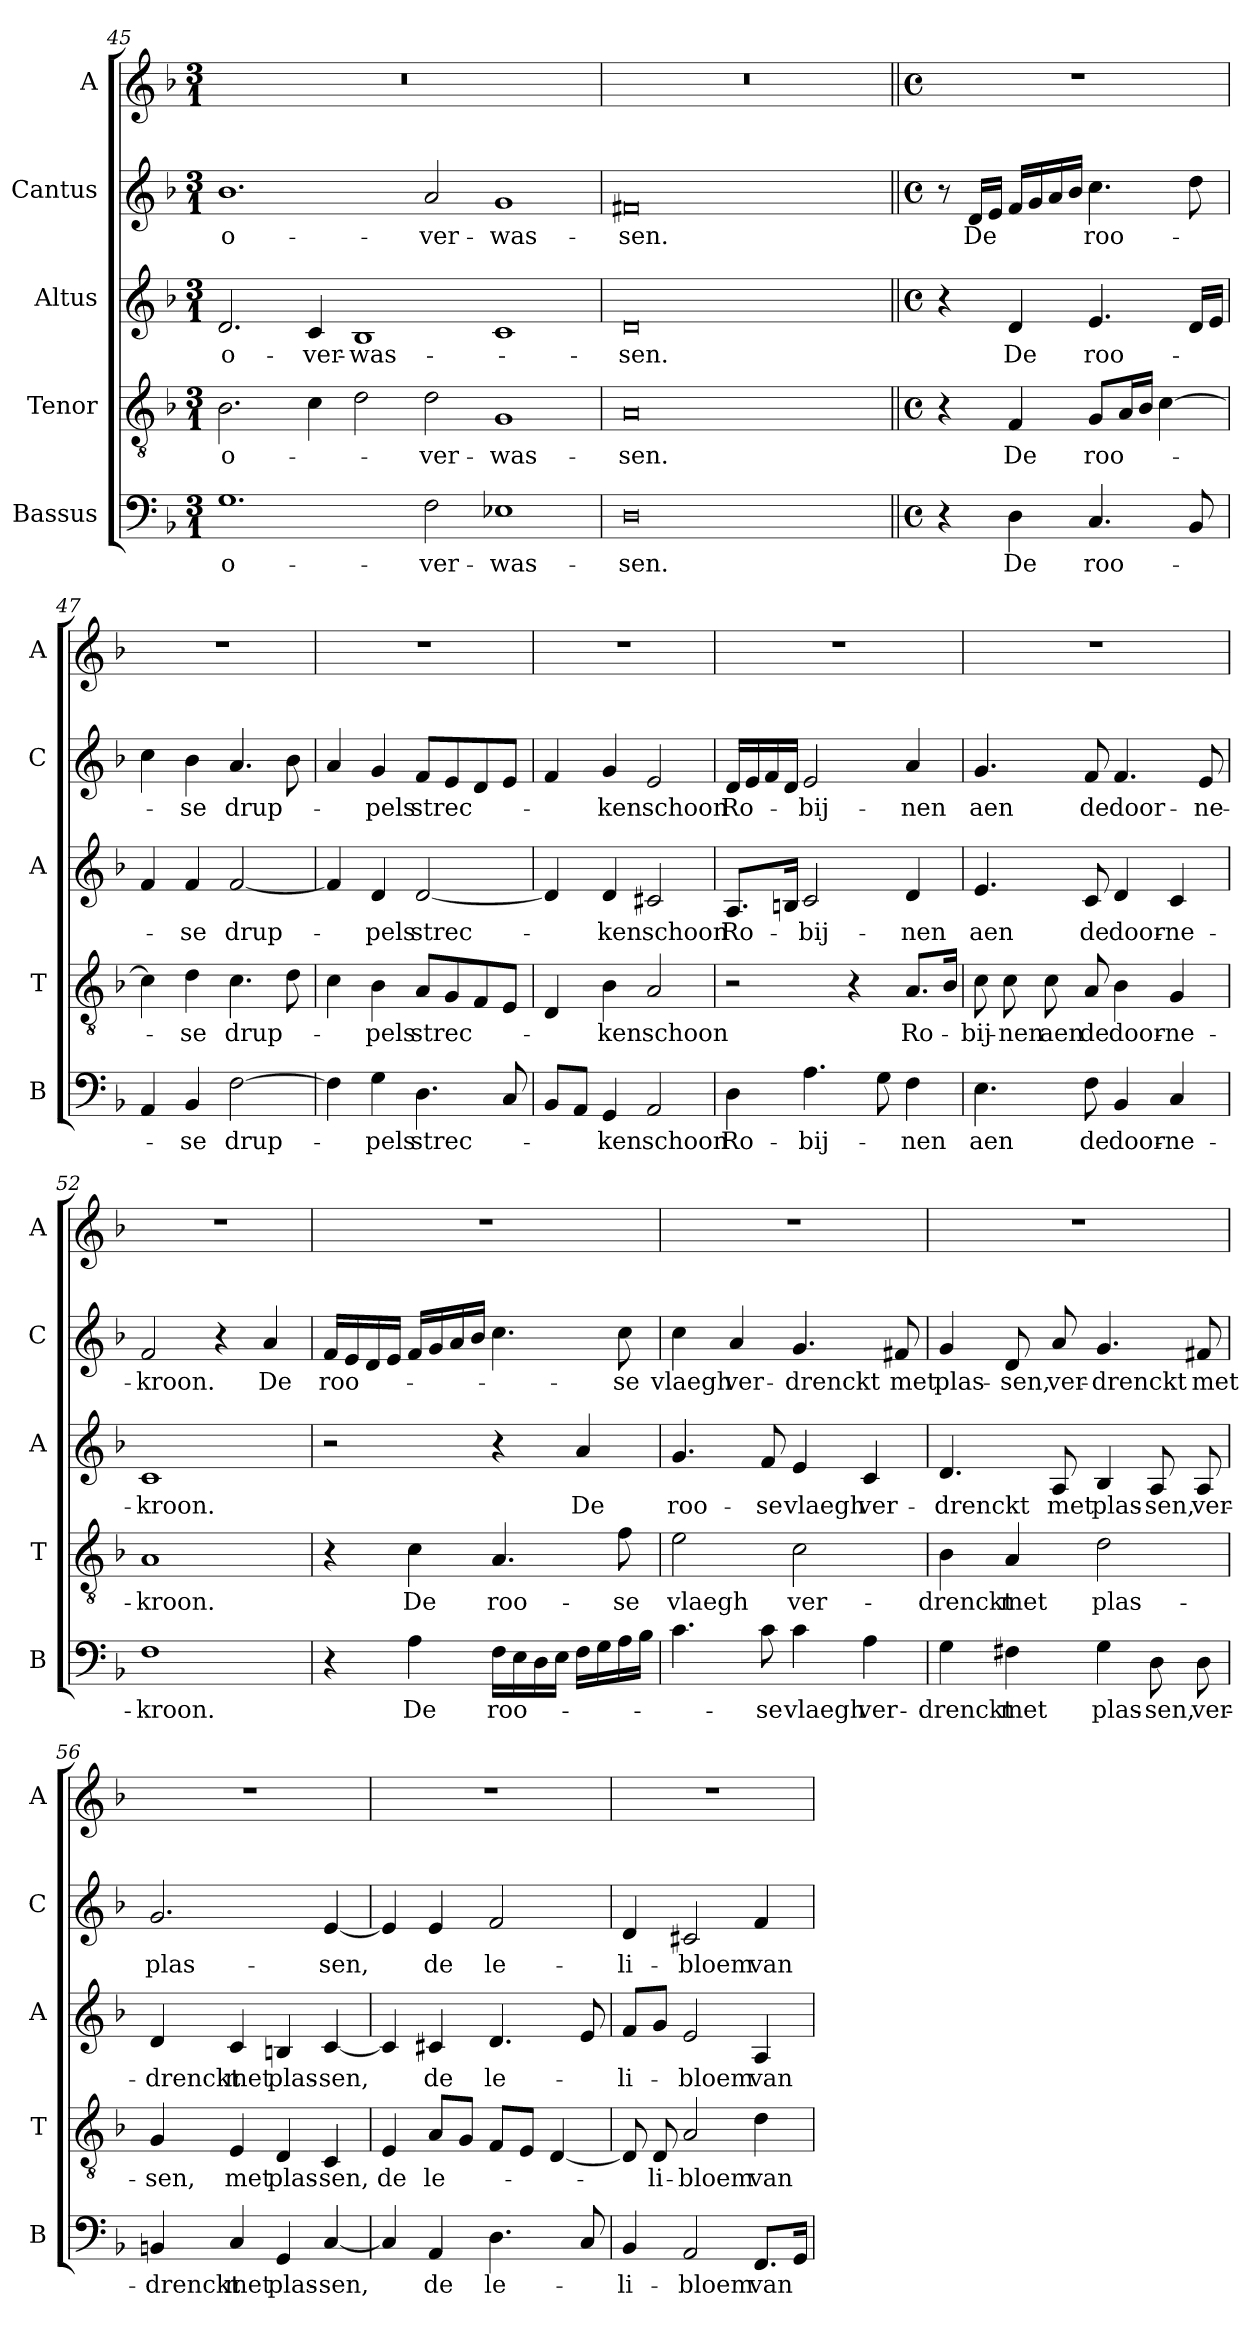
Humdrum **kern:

**kern	**text	**kern	**text	**kern	**text	**kern	**text	**kern
*part5	*part5	*part4	*part4	*part3	*part3	*part2	*part2	*part1
*staff5	*staff5	*staff4	*staff4	*staff3	*staff3	*staff2	*staff2	*staff1
*I"Bassus	*	*I"Tenor	*	*I"Altus	*	*I"Cantus	*	*I"A
*I'B	*	*I'T	*	*I'A	*	*I'C	*	*I'A
*clefF4	*	*clefGv2	*	*clefG2	*	*clefG2	*	*clefG2
*k[b-]	*	*k[b-]	*	*k[b-]	*	*k[b-]	*	*k[b-]
*F:	*	*F:	*	*F:	*	*F:	*	*F:
*M3/1	*	*M3/1	*	*M3/1	*	*M3/1	*	*M3/1
=45	=45	=45	=45	=45	=45	=45	=45	=45
!	!LO:LY:b	!	!LO:LY:b	!	!LO:LY:b	!	!LO:LY:b	!
1.G	o-	2.B-\	o-	2.d/	o-	1.b-	o-	0.r
!	!	!	!	!	!LO:LY:b	!	!	!
.	.	4c\	.	4c/	-ver-	.	.	.
!	!	!	!	!	!LO:LY:b	!	!	!
.	.	2d\	.	1B-	-was-	.	.	.
!	!LO:LY:b	!	!LO:LY:b	!	!	!	!LO:LY:b	!
2F\	-ver-	2d\	-ver-	.	.	2a/	-ver-	.
!	!LO:LY:b	!	!LO:LY:b	!	!	!	!LO:LY:b	!
1E-X	-was-	1G	-was-	1c	.	1g	-was-	.
=46	=46	=46	=46	=46	=46	=46	=46	=46
!	!LO:LY:b	!	!LO:LY:b	!	!LO:LY:b	!	!LO:LY:b	!
0D	-sen.	0A	-sen.	0d	-sen.	0f#X	-sen.	0.r
1ryy	.	1ryy	.	1ryy	.	1ryy	.	.
!!LO:PB:g=z
=46X2||	=46X2||	=46X2||	=46X2||	=46X2||	=46X2||	=46X2||	=46X2||	=46X2||
*M4/4	*	*M4/4	*	*M4/4	*	*M4/4	*	*M4/4
*met(c)	*	*met(c)	*	*met(c)	*	*met(c)	*	*met(c)
4r	.	4r	.	4r	.	8r	.	1r
!	!	!	!	!	!	!	!LO:LY:b	!
.	.	.	.	.	.	16d/LL	De	.
.	.	.	.	.	.	16e/JJ	.	.
!	!LO:LY:b	!	!LO:LY:b	!	!LO:LY:b	!	!	!
4D\	De	4F/	De	4d/	De	16f/LL	.	.
.	.	.	.	.	.	16g/	.	.
.	.	.	.	.	.	16a/	.	.
.	.	.	.	.	.	16b-/JJ	.	.
!	!LO:LY:b	!	!LO:LY:b	!	!LO:LY:b	!	!LO:LY:b	!
4.C/	roo-	8G/L	roo-	4.e/	roo-	4.cc\	roo-	.
.	.	16A/L	.	.	.	.	.	.
.	.	16B-/JJ	.	.	.	.	.	.
.	.	[4c\	.	.	.	.	.	.
8BB-/	.	.	.	16d/LL	.	8dd\	.	.
.	.	.	.	16e/JJ	.	.	.	.
=47	=47	=47	=47	=47	=47	=47	=47	=47
4AA/	.	4c\]	.	4f/	.	4cc\	.	1r
!	!LO:LY:b	!	!LO:LY:b	!	!LO:LY:b	!	!LO:LY:b	!
4BB-/	-se	4d\	-se	4f/	-se	4b-\	-se	.
!	!LO:LY:b	!	!LO:LY:b	!	!LO:LY:b	!	!LO:LY:b	!
[2F\	drup-	4.c\	drup-	[2f/	drup-	4.a/	drup-	.
.	.	8d\	.	.	.	8b-\	.	.
=48	=48	=48	=48	=48	=48	=48	=48	=48
4F\]	.	4c\	.	4f/]	.	4a/	.	1r
!	!LO:LY:b	!	!LO:LY:b	!	!LO:LY:b	!	!LO:LY:b	!
4G\	-pels	4B-\	-pels	4d/	-pels	4g/	-pels	.
!	!LO:LY:b	!	!LO:LY:b	!	!LO:LY:b	!	!LO:LY:b	!
4.D\	strec-	8A/L	strec-	[2d/	strec-	8f/L	strec-	.
.	.	8G/	.	.	.	8e/	.	.
.	.	8F/	.	.	.	8d/	.	.
8C/	.	8E/J	.	.	.	8e/J	.	.
=49	=49	=49	=49	=49	=49	=49	=49	=49
8BB-/L	.	4D/	.	4d/]	.	4f/	.	1r
8AA/J	.	.	.	.	.	.	.	.
!	!LO:LY:b	!	!LO:LY:b	!	!LO:LY:b	!	!LO:LY:b	!
4GG/	-ken	4B-\	-ken	4d/	-ken	4g/	-ken	.
!	!LO:LY:b	!	!LO:LY:b	!	!LO:LY:b	!	!LO:LY:b	!
2AA/	schoon	2A/	schoon	2c#X/	schoon	2e/	schoon	.
=50	=50	=50	=50	=50	=50	=50	=50	=50
!	!LO:LY:b	!	!	!	!LO:LY:b	!	!LO:LY:b	!
4D\	Ro-	2r	.	8.A/L	Ro-	16d/LL	Ro-	1r
.	.	.	.	.	.	16e/	.	.
.	.	.	.	.	.	16f/	.	.
.	.	.	.	16Bn/Jk	.	16d/JJ	.	.
!	!LO:LY:b	!	!	!	!LO:LY:b	!	!LO:LY:b	!
4.A\	-bij-	.	.	2c/	-bij-	2e/	-bij-	.
.	.	4r	.	.	.	.	.	.
8G\	.	.	.	.	.	.	.	.
!	!LO:LY:b	!	!LO:LY:b	!	!LO:LY:b	!	!LO:LY:b	!
4F\	-nen	8.A/L	Ro-	4d/	-nen	4a/	-nen	.
.	.	16B-/Jk	.	.	.	.	.	.
!!LO:LB:g=z
=51	=51	=51	=51	=51	=51	=51	=51	=51
!	!LO:LY:b	!	!LO:LY:b	!	!LO:LY:b	!	!LO:LY:b	!
4.E\	aen	8c\	-bij-	4.e/	aen	4.g/	aen	1r
!	!	!	!LO:LY:b	!	!	!	!	!
.	.	8c\	-nen	.	.	.	.	.
!	!	!	!LO:LY:b	!	!	!	!	!
.	.	8c\	aen	.	.	.	.	.
!	!LO:LY:b	!	!LO:LY:b	!	!LO:LY:b	!	!LO:LY:b	!
8F\	de	8A/	de	8c/	de	8f/	de	.
!	!LO:LY:b	!	!LO:LY:b	!	!LO:LY:b	!	!LO:LY:b	!
4BB-/	door-	4B-\	door-	4d/	door-	4.f/	door-	.
!	!LO:LY:b	!	!LO:LY:b	!	!LO:LY:b	!	!	!
4C/	-ne-	4G/	-ne-	4c/	-ne-	.	.	.
!	!	!	!	!	!	!	!LO:LY:b	!
.	.	.	.	.	.	8e/	-ne-	.
=52	=52	=52	=52	=52	=52	=52	=52	=52
!	!LO:LY:b	!	!LO:LY:b	!	!LO:LY:b	!	!LO:LY:b	!
1F	-kroon.	1A	-kroon.	1c	-kroon.	2f/	-kroon.	1r
.	.	.	.	.	.	4r	.	.
!	!	!	!	!	!	!	!LO:LY:b	!
.	.	.	.	.	.	4a/	De	.
=53	=53	=53	=53	=53	=53	=53	=53	=53
!	!	!	!	!	!	!	!LO:LY:b	!
4r	.	4r	.	2r	.	16f/LL	roo-	1r
.	.	.	.	.	.	16e/	.	.
.	.	.	.	.	.	16d/	.	.
.	.	.	.	.	.	16e/JJ	.	.
!	!LO:LY:b	!	!LO:LY:b	!	!	!	!	!
4A\	De	4c\	De	.	.	16f/LL	.	.
.	.	.	.	.	.	16g/	.	.
.	.	.	.	.	.	16a/	.	.
.	.	.	.	.	.	16b-/JJ	.	.
!	!LO:LY:b	!	!LO:LY:b	!	!	!	!	!
16F\LL	roo-	4.A/	roo-	4r	.	4.cc\	.	.
16E\	.	.	.	.	.	.	.	.
16D\	.	.	.	.	.	.	.	.
16E\JJ	.	.	.	.	.	.	.	.
!	!	!	!	!	!LO:LY:b	!	!	!
16F\LL	.	.	.	4a/	De	.	.	.
16G\	.	.	.	.	.	.	.	.
!	!	!	!LO:LY:b	!	!	!	!LO:LY:b	!
16A\	.	8f\	-se	.	.	8cc\	-se	.
16B-\JJ	.	.	.	.	.	.	.	.
=54	=54	=54	=54	=54	=54	=54	=54	=54
!	!	!	!LO:LY:b	!	!LO:LY:b	!	!LO:LY:b	!
4.c\	.	2e\	vlaegh	4.g/	roo-	4cc\	vlaegh	1r
!	!	!	!	!	!	!	!LO:LY:b	!
.	.	.	.	.	.	4a/	ver-	.
!	!LO:LY:b	!	!	!	!LO:LY:b	!	!	!
8c\	-se	.	.	8f/	-se	.	.	.
!	!LO:LY:b	!	!LO:LY:b	!	!LO:LY:b	!	!LO:LY:b	!
4c\	vlaegh	2c\	ver-	4e/	vlaegh	4.g/	-drenckt	.
!	!LO:LY:b	!	!	!	!LO:LY:b	!	!	!
4A\	ver-	.	.	4c/	ver-	.	.	.
!	!	!	!	!	!	!	!LO:LY:b	!
.	.	.	.	.	.	8f#X/	met	.
=55	=55	=55	=55	=55	=55	=55	=55	=55
!	!LO:LY:b	!	!LO:LY:b	!	!LO:LY:b	!	!LO:LY:b	!
4G\	-drenckt	4B-\	-drenckt	4.d/	-drenckt	4g/	plas-	1r
!	!LO:LY:b	!	!LO:LY:b	!	!	!	!LO:LY:b	!
4F#X\	met	4A/	met	.	.	8d/	-sen,	.
!	!	!	!	!	!LO:LY:b	!	!LO:LY:b	!
.	.	.	.	8A/	met	8a/	ver-	.
!	!LO:LY:b	!	!LO:LY:b	!	!LO:LY:b	!	!LO:LY:b	!
4G\	plas-	2d\	plas-	4B-/	plas-	4.g/	-drenckt	.
!	!LO:LY:b	!	!	!	!LO:LY:b	!	!	!
8D\	-sen,	.	.	8A/	-sen,	.	.	.
!	!LO:LY:b	!	!	!	!LO:LY:b	!	!LO:LY:b	!
8D\	ver-	.	.	8A/	ver-	8f#X/	met	.
!!LO:LB:g=z
=56	=56	=56	=56	=56	=56	=56	=56	=56
!	!LO:LY:b	!	!LO:LY:b	!	!LO:LY:b	!	!LO:LY:b	!
4BBn/	-drenckt	4G/	-sen,	4d/	-drenckt	2.g/	plas-	1r
!	!LO:LY:b	!	!LO:LY:b	!	!LO:LY:b	!	!	!
4C/	met	4E/	met	4c/	met	.	.	.
!	!LO:LY:b	!	!LO:LY:b	!	!LO:LY:b	!	!	!
4GG/	plas-	4D/	plas-	4Bn/	plas-	.	.	.
!	!LO:LY:b	!	!LO:LY:b	!	!LO:LY:b	!	!LO:LY:b	!
[4C/	-sen,	4C/	-sen,	[4c/	-sen,	[4e/	-sen,	.
=57	=57	=57	=57	=57	=57	=57	=57	=57
!	!	!	!LO:LY:b	!	!	!	!	!
4C/]	.	4E/	de	4c/]	.	4e/]	.	1r
!	!LO:LY:b	!	!LO:LY:b	!	!LO:LY:b	!	!LO:LY:b	!
4AA/	de	8A/L	le-	4c#X/	de	4e/	de	.
.	.	8G/J	.	.	.	.	.	.
!	!LO:LY:b	!	!	!	!LO:LY:b	!	!LO:LY:b	!
4.D\	le-	8F/L	.	4.d/	le-	2f/	le-	.
.	.	8E/J	.	.	.	.	.	.
.	.	[4D/	.	.	.	.	.	.
8C/	.	.	.	8e/	.	.	.	.
=58	=58	=58	=58	=58	=58	=58	=58	=58
!	!LO:LY:b	!	!	!	!LO:LY:b	!	!LO:LY:b	!
4BB-/	-li-	8D/]	.	8f/L	-li-	4d/	-li-	1r
!	!	!	!LO:LY:b	!	!	!	!	!
.	.	8D/	-li-	8g/J	.	.	.	.
!	!LO:LY:b	!	!LO:LY:b	!	!LO:LY:b	!	!LO:LY:b	!
2AA/	-bloem	2A/	-bloem	2e/	-bloem	2c#X/	-bloem	.
!	!LO:LY:b	!	!LO:LY:b	!	!LO:LY:b	!	!LO:LY:b	!
8.FF/L	van	4d\	van	4A/	van	4f/	van	.
16GG/Jk	.	.	.	.	.	.	.	.
=	=	=	=	=	=	=	=	=
*-	*-	*-	*-	*-	*-	*-	*-	*-
